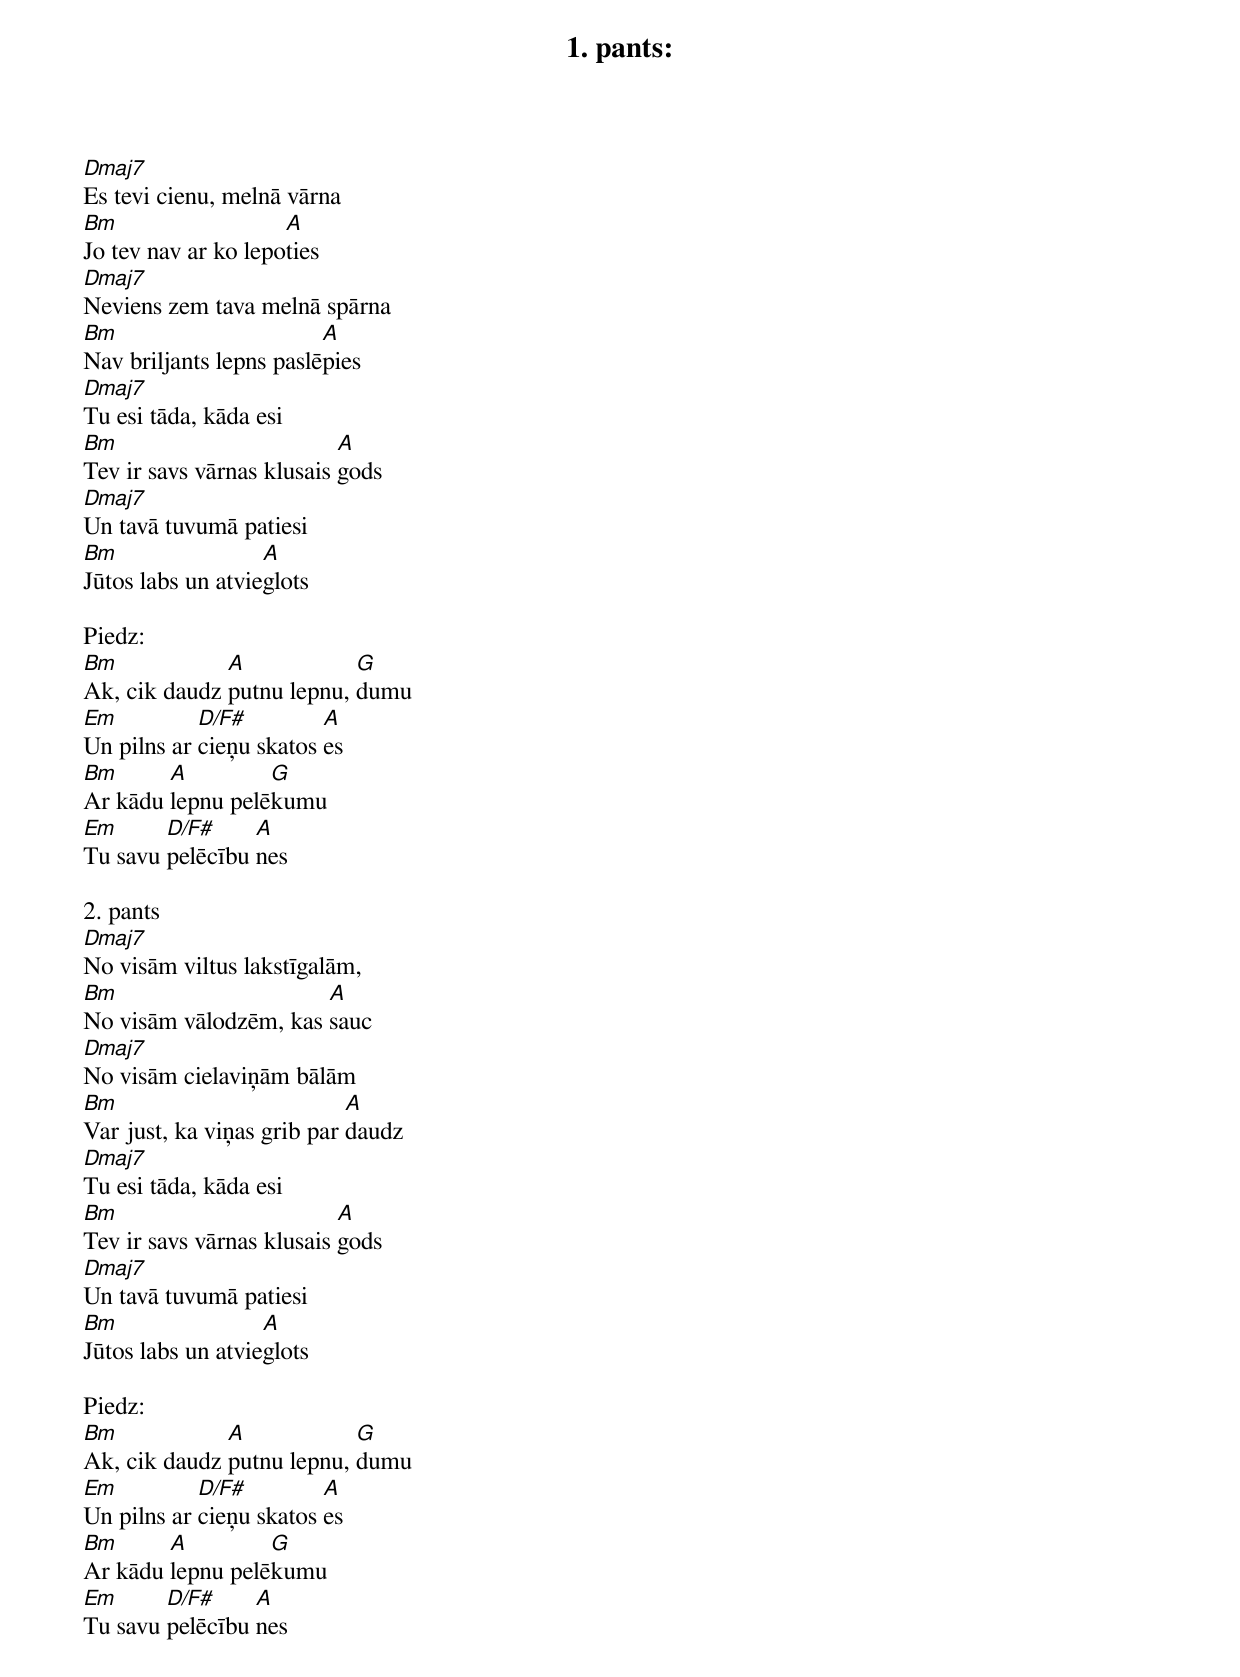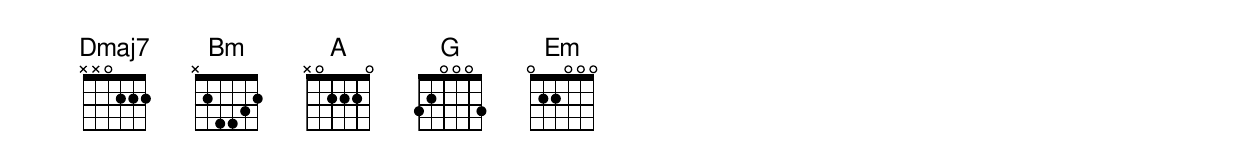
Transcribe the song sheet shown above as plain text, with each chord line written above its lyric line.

1. pants:
Dmaj7
Es tevi cienu, melnā vārna
Bm                   A
Jo tev nav ar ko lepoties
Dmaj7
Neviens zem tava melnā spārna
Bm                       A
Nav briljants lepns paslēpies
Dmaj7
Tu esi tāda, kāda esi
Bm                         A
Tev ir savs vārnas klusais gods
Dmaj7
Un tavā tuvumā patiesi
Bm                 A
Jūtos labs un atvieglots

Piedz:
Bm            A            G
Ak, cik daudz putnu lepnu, dumu
Em          D/F#         A
Un pilns ar cieņu skatos es
Bm      A         G
Ar kādu lepnu pelēkumu
Em      D/F#     A
Tu savu pelēcību nes

2. pants
Dmaj7
No visām viltus lakstīgalām,
Bm                     A
No visām vālodzēm, kas sauc
Dmaj7
No visām cielaviņām bālām
Bm                          A
Var just, ka viņas grib par daudz
Dmaj7
Tu esi tāda, kāda esi
Bm                         A
Tev ir savs vārnas klusais gods
Dmaj7
Un tavā tuvumā patiesi
Bm                 A
Jūtos labs un atvieglots

Piedz:
Bm            A            G
Ak, cik daudz putnu lepnu, dumu
Em          D/F#         A
Un pilns ar cieņu skatos es
Bm      A         G
Ar kādu lepnu pelēkumu
Em      D/F#     A
Tu savu pelēcību nes
